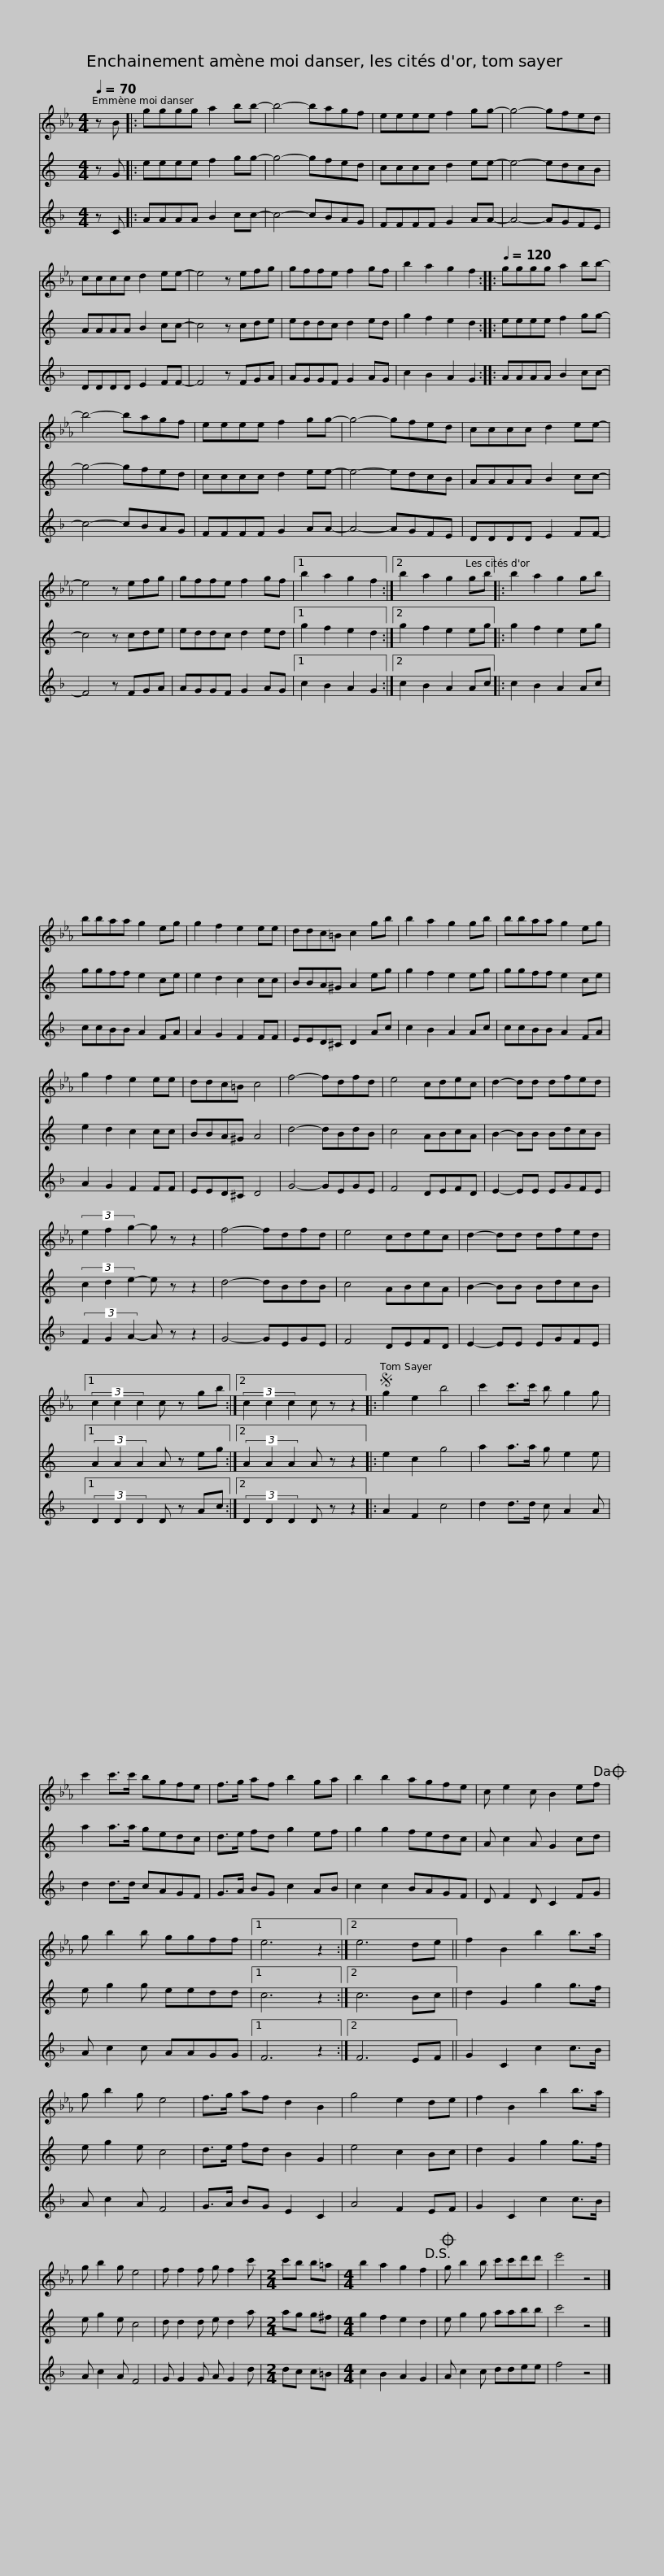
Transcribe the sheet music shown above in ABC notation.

X:1
%%score 1 2 3
L:1/8
Q:1/4=70
M:4/4
I:linebreak $
K:Eb
V:1 treble
V:2 treble transpose=-9
V:3 treble transpose=-2
V:1
 z B |: gggg a2 bb- | b4- bagf | eeee f2 gg- | g4- gfed |$ %5
 cccc d2 ee- | e4 z efg | gffe f2 gf | b2 a2 g2 f2 ::[Q:1/4=120] gggg a2 bb- | %10
 b4- bagf |$ eeee f2 gg- | g4- gfed | cccc d2 ee- | e4 z efg | %15
 gffe f2 gf |1 b2 a2 g2 f2 :|2$ b2 a2 g2 gb |: b2 a2 g2 gb | bbaa g2 eg | %20
 g2 f2 e2 ee | ddc=B c2 gb |$ b2 a2 g2 gb | bbaa g2 eg | g2 f2 e2 ee | %25
 ddc=B c4 | f4- fdfd | e4 cdec |$ d2- dd dfed | (3e2 f2 g2- g z z2 | %30
 f4- fdfd | e4 cdec | d2- dd dfed |1 (3c2 c2 c2 c z gb :|2$ (3c2 c2 c2 c z z2 |: %35
S g2 e2 b4 | c'2 c'>c' b g2 g | c'2 c'>c' bgfe | f>g af b2 ga |$ b2 b2 agfe | %40
 c e2 c B2 ef!dacoda! | g b2 b ggff |1 e6 z2 :|2 e6 de || f2 B2 b2 b>a |$ %45
 g b2 g e4 | f>g af d2 B2 | g4 e2 de | f2 B2 b2 b>a | g b2 g e4 | %50
 f f2 f g f2 c' |$[M:2/4] c'b b=a |[M:4/4] b2 a2 g2 f2!D.S.! |O g b2 b c'c'd'd' | e'4 z4 |] %55
V:2
[K:C] z G |: eeee f2 gg- | g4- gfed | cccc d2 ee- | e4- edcB |$ %5
 AAAA B2 cc- | c4 z cde | eddc d2 ed | g2 f2 e2 d2 :: eeee f2 gg- | %10
 g4- gfed |$ cccc d2 ee- | e4- edcB | AAAA B2 cc- | c4 z cde | %15
 eddc d2 ed |1 g2 f2 e2 d2 :|2$ g2 f2 e2 eg |: g2 f2 e2 eg | ggff e2 ce | %20
 e2 d2 c2 cc | BBA^G A2 eg |$ g2 f2 e2 eg | ggff e2 ce | e2 d2 c2 cc | %25
 BBA^G A4 | d4- dBdB | c4 ABcA |$ B2- BB BdcB | (3c2 d2 e2- e z z2 | %30
 d4- dBdB | c4 ABcA | B2- BB BdcB |1 (3A2 A2 A2 A z eg :|2$ (3A2 A2 A2 A z z2 |: %35
 e2 c2 g4 | a2 a>a g e2 e | a2 a>a gedc | d>e fd g2 ef |$ g2 g2 fedc | %40
 A c2 A G2 cd | e g2 g eedd |1 c6 z2 :|2 c6 Bc || d2 G2 g2 g>f |$ %45
 e g2 e c4 | d>e fd B2 G2 | e4 c2 Bc | d2 G2 g2 g>f | e g2 e c4 | %50
 d d2 d e d2 a |$[M:2/4] ag g^f |[M:4/4] g2 f2 e2 d2 | e g2 g aabb | c'4 z4 |] %55
V:3
[K:F] z C |: AAAA B2 cc- | c4- cBAG | FFFF G2 AA- | A4- AGFE |$ %5
 DDDD E2 FF- | F4 z FGA | AGGF G2 AG | c2 B2 A2 G2 :: AAAA B2 cc- | %10
 c4- cBAG |$ FFFF G2 AA- | A4- AGFE | DDDD E2 FF- | F4 z FGA | %15
 AGGF G2 AG |1 c2 B2 A2 G2 :|2$ c2 B2 A2 Ac |: c2 B2 A2 Ac | ccBB A2 FA | %20
 A2 G2 F2 FF | EED^C D2 Ac |$ c2 B2 A2 Ac | ccBB A2 FA | A2 G2 F2 FF | %25
 EED^C D4 | G4- GEGE | F4 DEFD |$ E2- EE EGFE | (3F2 G2 A2- A z z2 | %30
 G4- GEGE | F4 DEFD | E2- EE EGFE |1 (3D2 D2 D2 D z Ac :|2$ (3D2 D2 D2 D z z2 |: %35
 A2 F2 c4 | d2 d>d c A2 A | d2 d>d cAGF | G>A BG c2 AB |$ c2 c2 BAGF | %40
 D F2 D C2 FG | A c2 c AAGG |1 F6 z2 :|2 F6 EF || G2 C2 c2 c>B |$ %45
 A c2 A F4 | G>A BG E2 C2 | A4 F2 EF | G2 C2 c2 c>B | A c2 A F4 | %50
 G G2 G A G2 d |$[M:2/4] dc c=B |[M:4/4] c2 B2 A2 G2 | A c2 c ddee | f4 z4 |] %55
